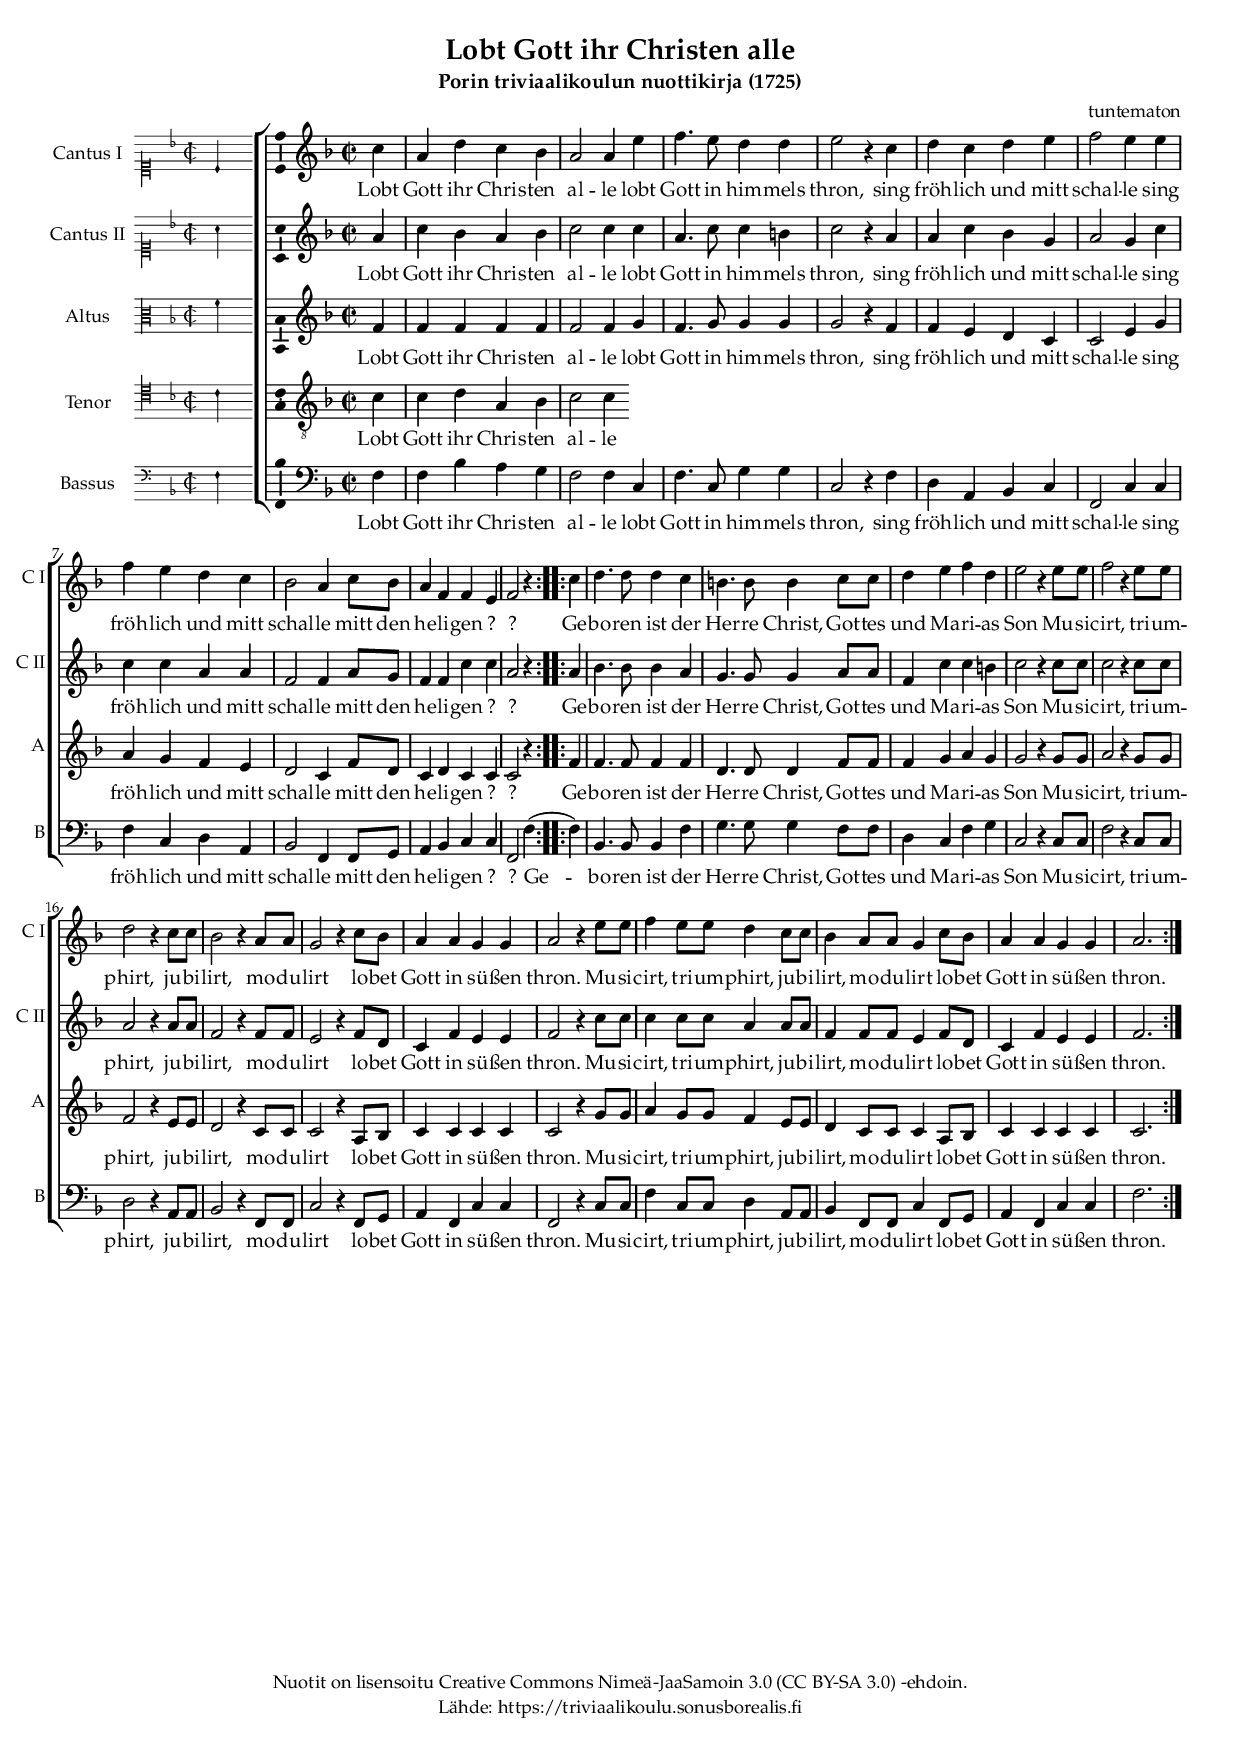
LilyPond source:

\version "2.19.80"
\include "suomi.ly"

#(set-global-staff-size 16)

global = {
%  \numericTimeSignature
  \time 2/2
%	\set Timing.measureLength = #(ly:make-moment 4/2)
%  \autoBeamOff
  \key f \major
  \set Staff.midiInstrument = #"voice oohs"
}


SopranoOneMusic = \relative c'' {
	\set Staff.instrumentName = #"Cantus I"
	\set Staff.shortInstrumentName = "C I"

	\incipit { \clef "mensural-c1" \key d \minor \time 2/2 c'4 }

  \repeat volta 2 {
  	\partial 4 c4 | a d c b | a2 a4 e' | f4. e8 d4 d |
    e2 r4 c | d c d e | f2 e4 e | f e d c |
    b2 a4 c8 b | a4 f f e | f2 r4
  }
  \repeat volta 2 {
    c'4 | d4. d8 d4 c |
    h4. h8 h4 c8 c | d4 e f d | e2 r4 e8 e |
    f2 r4 e8 e | d2 r4 c8 c | b2 r4 a8 a | g2 r4 c8 b |
    a4 a g g | a2 r4 e'8 e | f4 e8 e d4 c8 c |
    b4 a8 a g4 c8 b | a4 a g g | a2.
  }
}

stanzaOneLyrics = \lyricmode {
	Lobt Gott ihr Chris -- ten al -- le
  lobt Gott in him -- mels thron,
  sing fröh -- lich und mitt schal -- le
  sing fröh -- lich und mitt schal -- le
  mitt den he -- li -- gen ? ?
  Ge -- bo -- ren ist der Her -- re Christ,
  Got -- tes und Ma -- ri -- as Son
  Mu -- si -- cirt, tri -- um -- phirt,
  ju -- bi -- lirt, mo -- du -- lirt
  lo -- bet Gott in sü -- ßen thron.
  Mu -- si -- cirt, tri -- um -- phirt,
  ju -- bi -- lirt, mo -- du -- lirt
  lo -- bet Gott in sü -- ßen thron.
}

SopranoTwoMusic = \relative c'' {
	\set Staff.instrumentName = #"Cantus II"
	\set Staff.shortInstrumentName = "C II"

	\incipit { \clef "mensural-c1" \key d \minor \time 2/2 a'4 }

  \repeat volta 2 {
  	\partial 4 a4 | c b a b | c2 c4 c | a4. c8 c4 h |
    c2 r4 a4 | a c b g | a2 g4 c | c c a a |
    f2 f4 a8 g | f4 f c' c | a2 r4
  }
  \repeat volta 2 {
    a4 | b4. b8 b4 a |
    g4. g8 g4 a8 a | f4 c' c h | c2 r4 c8 c |
    c2 r4 c8 c | a2 r4 a8 a | f2 r4 f8 f | e2 r4 f8 d |
    c4 f e e | f2 r4 c'8 c | c4 c8 c a4 a8 a |
    f4 f8 f e4 f8 d | c4 f e e | f2.
  }
}

AltoMusic = \relative c' {
	\set Staff.instrumentName = #"Altus"
	\set Staff.shortInstrumentName = "A"

	\incipit { \clef "mensural-c3" \key d \minor \time 2/2 f'4 }

  \repeat volta 2 {
  	\partial 4 f4 | f f f f | f2 f4 g | f4. g8 g4 g |
    g2 r4 f | f e d c | c2 e4 g | a g f e |
    d2 c4 f8 d | c4 d c c | c2 r4
  }
  \repeat volta 2 {
    f4 | f4. f8 f4 f |
    d4. d8 d4 f8 f | f4 g a g | g2 r4 g8 g |
    a2 r4 g8 g | f2 r4 e8 e | d2 r4 c8 c | c2 r4 a8 b |
    c4 c c c | c2 r4 g'8 g | a4 g8 g f4 e8 e |
    d4 c8 c c4 a8 b | c4 c c c | c2.
  }
}

TenoreMusic = \relative c' {
	\set Staff.instrumentName = #"Tenor"
	\set Staff.shortInstrumentName = "T"

	\incipit { \clef "mensural-c4" \key d \minor \time 2/2 c'4 }

	\clef "treble_8"
	\partial 4 c4 | c d a b | c2 c4
}

BassMusic = \relative c {
	\set Staff.instrumentName = #"Bassus"
	\set Staff.shortInstrumentName = "B"

	\incipit { \clef "mensural-f" \key d \minor \time 2/2 f4 }

	\clef bass
  \repeat volta 2 {
  	\partial 4 f4 | f b a g | f2 f4 c | f4. c8 g'4 g |
    c,2 r4 f | d a b c | f,2 c'4 c | f c d a |
    b2 f4 f8 g | a4 b c c | f,2 f'4(
  }
  \repeat volta 2 {
    f4) | b,4. b8 b4 f' |
    g4. g8 g4 f8 f | d4 c f g | c,2 r4 c8 c |
    f2 r4 c8 c | d2 r4 a8 a | b2 r4 f8 f | c'2 r4 f,8 g |
    a4 f c' c | f,2 r4 c'8 c | f4 c8 c d4 a8 a |
    b4 f8 f c'4 f,8 g | a4 f c' c | f2.
  }
}

\include "lobt-gott-ihr-christen-alle.header.ily"


\score {
  \new ChoirStaff <<
    \new Staff <<
      \new Voice = "SopranoOne" {
        \global
        \SopranoOneMusic
      }
     \new Lyrics \lyricsto "SopranoOne" {
       \stanzaOneLyrics
     }
    >>
    \new Staff <<
      \new Voice = "SopranoTwo" {
        \global
        \SopranoTwoMusic
      }
     \new Lyrics \lyricsto "SopranoTwo" {
       \stanzaOneLyrics
     }
    >>
    \new Staff <<
      \new Voice = "Alto" {
        \global
        \AltoMusic
      }
     \new Lyrics \lyricsto "Alto" {
       \stanzaOneLyrics
     }
    >>
    \new Staff <<
      \new Voice = "Tenore" {
        \global
        \TenoreMusic
      }
      \new Lyrics \lyricsto "Tenore" {
       \stanzaOneLyrics
      }
    >>
    \new Staff <<
      \new Voice = "Bass" {
        \global
        \BassMusic
      }
      \new Lyrics \lyricsto "Bass" {
       \stanzaOneLyrics
      }
    >>
  >>
  \midi {
    \tempo 4 = 120
  }
  \layout {
    \context {
      \Voice
      \consists "Ambitus_engraver"
    }
    indent = 3.5\cm
    incipit-width = 2\cm
    \context {
     \Staff \RemoveEmptyStaves
   }
    \context {
     \Score
     \override VerticalAxisGroup.remove-first = ##t
    }
  }
}
